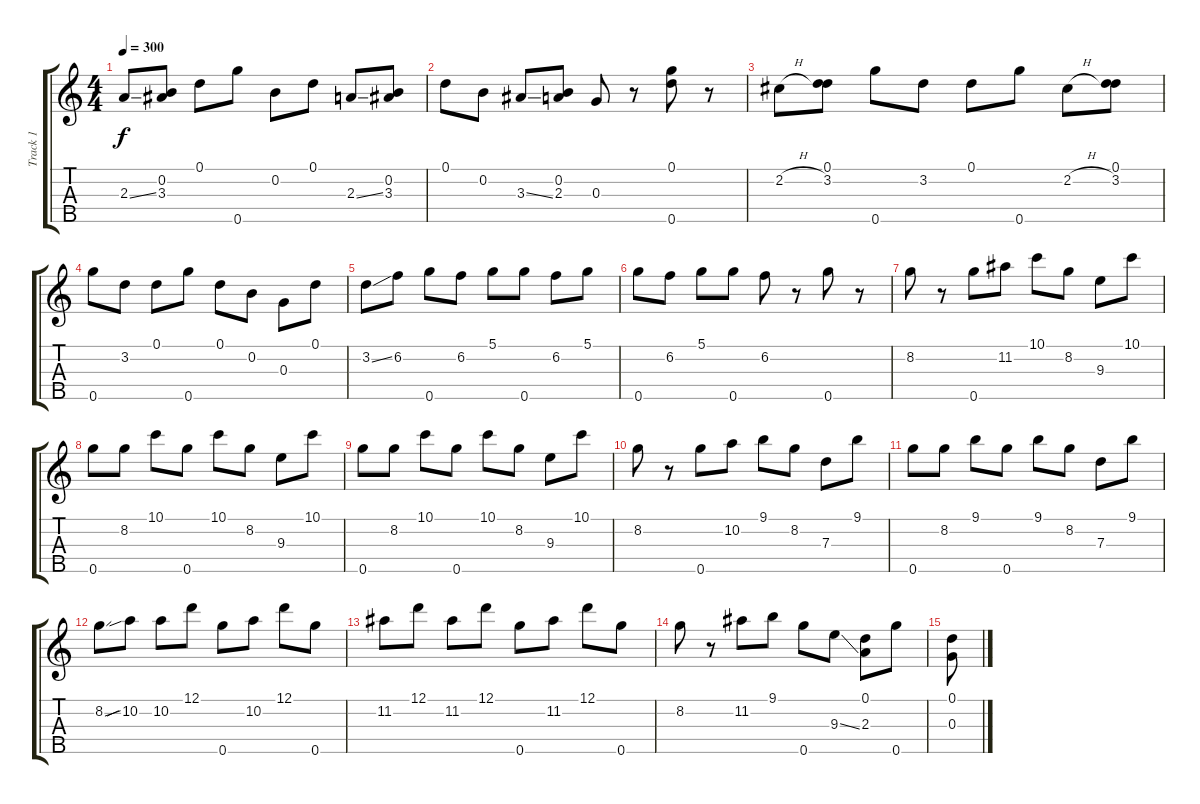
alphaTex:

\track ("Track 1" "Track 1") {instrument banjo}
\staff {score tabs}
\tuning (D4 B3 G3 D3 G4) {hide}
\displaytranspose 12
\ts (4 4)
\tempo 300
\clef g2
\ks c
2.3{ss}.8{dy f} (0.2 3.3).8 0.1.8 0.5.8 0.2.8 0.1.8 2.3{ss}.8 (0.2 3.3).8 |
0.1.8 0.2.8 3.3{ss}.8 (0.2 2.3).8 0.3.8 r.8 (0.1 0.5).8 r.8 |
2.2{h}.8 (0.1 3.2).8 0.5.8 3.2.8 0.1.8 0.5.8 2.2{h}.8 (0.1 3.2).8 |
0.5.8 3.2.8 0.1.8 0.5.8 0.1.8 0.2.8 0.3.8 0.1.8 |
3.2{ss}.8 6.2.8 0.5.8 6.2.8 5.1.8 0.5.8 6.2.8 5.1.8 |
0.5.8 6.2.8 5.1.8 0.5.8 6.2.8 r.8 0.5.8 r.8 |
8.2.8 r.8 0.5.8 11.2.8 10.1.8 8.2.8 9.3.8 10.1.8 |
0.5.8 8.2.8 10.1.8 0.5.8 10.1.8 8.2.8 9.3.8 10.1.8 |
0.5.8 8.2.8 10.1.8 0.5.8 10.1.8 8.2.8 9.3.8 10.1.8 |
8.2.8 r.8 0.5.8 10.2.8 9.1.8 8.2.8 7.3.8 9.1.8 |
0.5.8 8.2.8 9.1.8 0.5.8 9.1.8 8.2.8 7.3.8 9.1.8 |
8.2{ss}.8 10.2{sib}.8 10.2.8 12.1.8 0.5.8 10.2.8 12.1.8 0.5.8 |
11.2.8 12.1.8 11.2.8 12.1.8 0.5.8 11.2.8 12.1.8 0.5.8 |
8.2.8 r.8 11.2.8 9.1.8 0.5.8 9.3{ss}.8 (0.1 2.3).8 0.5.8 |
(0.1 0.3).8
